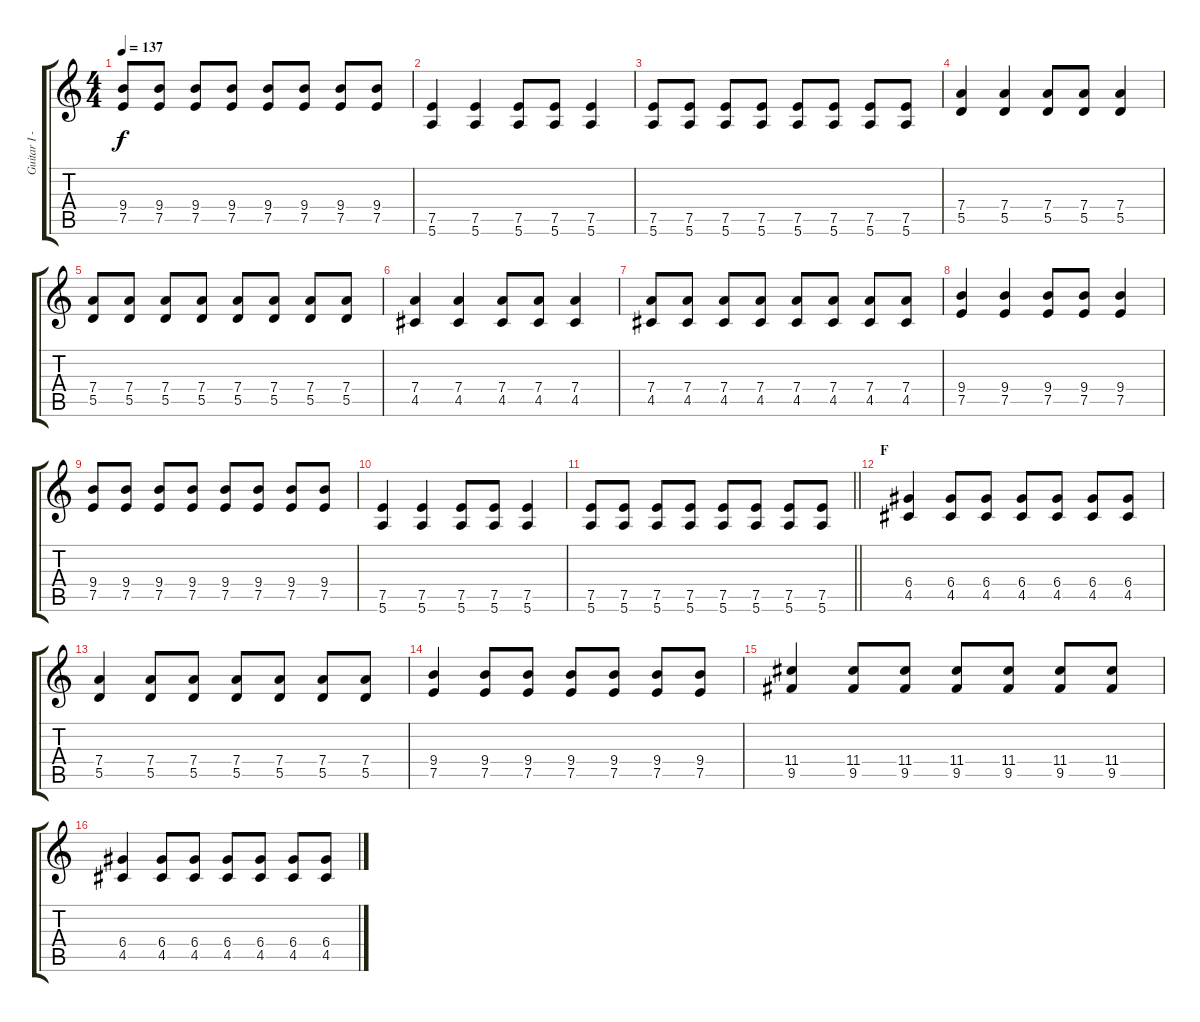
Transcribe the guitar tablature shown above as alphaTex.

\track ("Guitar I - Gotoh" "Guitar I -") {instrument distortionguitar}
\staff {score tabs}
\tuning (E4 B3 G3 D3 A2 E2) {hide}
\ts (4 4)
\tempo 137
\clef g2
\ks c
(9.4 7.5).8{dy f} (9.4 7.5).8 (9.4 7.5).8 (9.4 7.5).8 (9.4 7.5).8 (9.4 7.5).8 (9.4 7.5).8 (9.4 7.5).8 |
(7.5 5.6).4 (7.5 5.6).4 (7.5 5.6).8 (7.5 5.6).8 (7.5 5.6).4 |
(7.5 5.6).8 (7.5 5.6).8 (7.5 5.6).8 (7.5 5.6).8 (7.5 5.6).8 (7.5 5.6).8 (7.5 5.6).8 (7.5 5.6).8 |
(7.4 5.5).4 (7.4 5.5).4 (7.4 5.5).8 (7.4 5.5).8 (7.4 5.5).4 |
(7.4 5.5).8 (7.4 5.5).8 (7.4 5.5).8 (7.4 5.5).8 (7.4 5.5).8 (7.4 5.5).8 (7.4 5.5).8 (7.4 5.5).8 |
(7.4 4.5).4 (7.4 4.5).4 (7.4 4.5).8 (7.4 4.5).8 (7.4 4.5).4 |
(7.4 4.5).8 (7.4 4.5).8 (7.4 4.5).8 (7.4 4.5).8 (7.4 4.5).8 (7.4 4.5).8 (7.4 4.5).8 (7.4 4.5).8 |
(9.4 7.5).4 (9.4 7.5).4 (9.4 7.5).8 (9.4 7.5).8 (9.4 7.5).4 |
(9.4 7.5).8 (9.4 7.5).8 (9.4 7.5).8 (9.4 7.5).8 (9.4 7.5).8 (9.4 7.5).8 (9.4 7.5).8 (9.4 7.5).8 |
(7.5 5.6).4 (7.5 5.6).4 (7.5 5.6).8 (7.5 5.6).8 (7.5 5.6).4 |
\barLineRight lightlight
(7.5 5.6).8 (7.5 5.6).8 (7.5 5.6).8 (7.5 5.6).8 (7.5 5.6).8 (7.5 5.6).8 (7.5 5.6).8 (7.5 5.6).8 |
\section ("" "F")
(6.4 4.5).4 (6.4 4.5).8 (6.4 4.5).8 (6.4 4.5).8 (6.4 4.5).8 (6.4 4.5).8 (6.4 4.5).8 |
(7.4 5.5).4 (7.4 5.5).8 (7.4 5.5).8 (7.4 5.5).8 (7.4 5.5).8 (7.4 5.5).8 (7.4 5.5).8 |
(9.4 7.5).4 (9.4 7.5).8 (9.4 7.5).8 (9.4 7.5).8 (9.4 7.5).8 (9.4 7.5).8 (9.4 7.5).8 |
(11.4 9.5).4 (11.4 9.5).8 (11.4 9.5).8 (11.4 9.5).8 (11.4 9.5).8 (11.4 9.5).8 (11.4 9.5).8 |
(6.4 4.5).4 (6.4 4.5).8 (6.4 4.5).8 (6.4 4.5).8 (6.4 4.5).8 (6.4 4.5).8 (6.4 4.5).8
